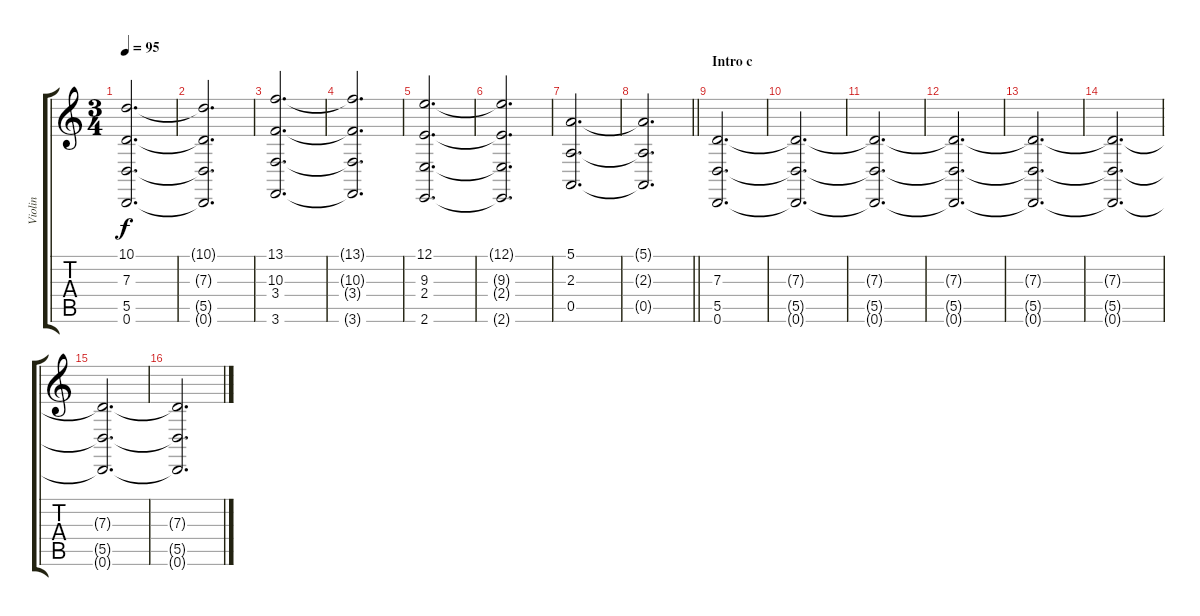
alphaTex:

\track ("Violin" "Violin") {instrument stringensemble2}
\staff {score tabs}
\tuning (E4 B3 G3 D3 A2 D2) {hide}
\ts (3 4)
\tempo 95
\clef g2
\ks c
(10.1 7.3 5.5 0.6).2{d dy f} |
(10.1{t} 7.3{t} 5.5{t} 0.6{t}).2{d} |
(13.1 10.3 3.4 3.6).2{d} |
(13.1{t} 10.3{t} 3.4{t} 3.6{t}).2{d} |
(12.1 9.3 2.4 2.6).2{d} |
(12.1{t} 9.3{t} 2.4{t} 2.6{t}).2{d} |
(5.1 2.3 0.5).2{d} |
\barLineRight lightlight
(5.1{t} 2.3{t} 0.5{t}).2{d} |
\section ("" "Intro c")
(7.3 5.5 0.6).2{d volume 8} |
(7.3{t} 5.5{t} 0.6{t}).2{d} |
(7.3{t} 5.5{t} 0.6{t}).2{d} |
(7.3{t} 5.5{t} 0.6{t}).2{d} |
(7.3{t} 5.5{t} 0.6{t}).2{d} |
(7.3{t} 5.5{t} 0.6{t}).2{d} |
(7.3{t} 5.5{t} 0.6{t}).2{d} |
(7.3{t} 5.5{t} 0.6{t}).2{d}
